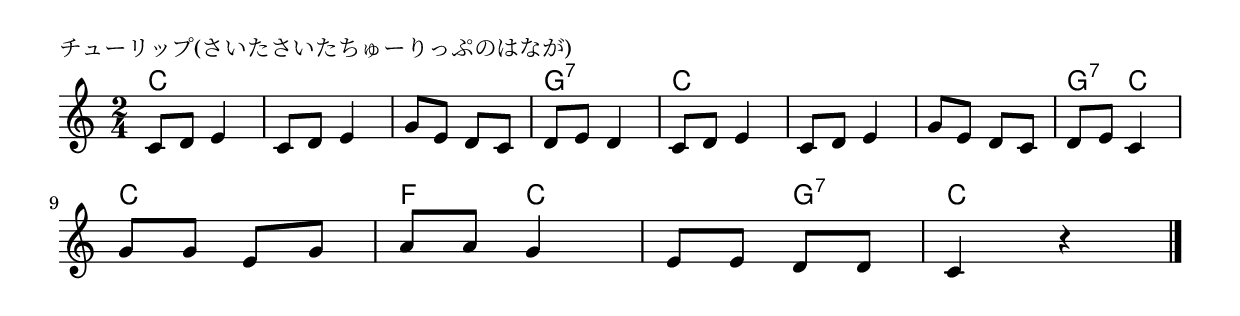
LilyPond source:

\version "2.18.2"

\header {
piece = "チューリップ(さいたさいたちゅーりっぷのはなが)"
}

melody =
\relative c' {
\key c \major
\time 2/4
\set Score.tempoHideNote = ##t
\tempo 4=60
\numericTimeSignature

c8 d e4 |
c8 d e4 |
g8 e d c |
d e d4 |
c8 d e4 |
c8 d e4 |
g8 e d c |
d e c4 |
\break
g'8 g e g |
a a g4 |
e8 e d d |
c4 r |


\bar "|."
}

\score {
<<
\chords {
\set chordChanges=##t
c2 c c g:7
c c c  g4:7 c4
c2 f4 c c g:7 c2
}
\new Staff {\melody}
>>
\layout {
line-width = #190
indent = 0\mm
}
\midi {}

}